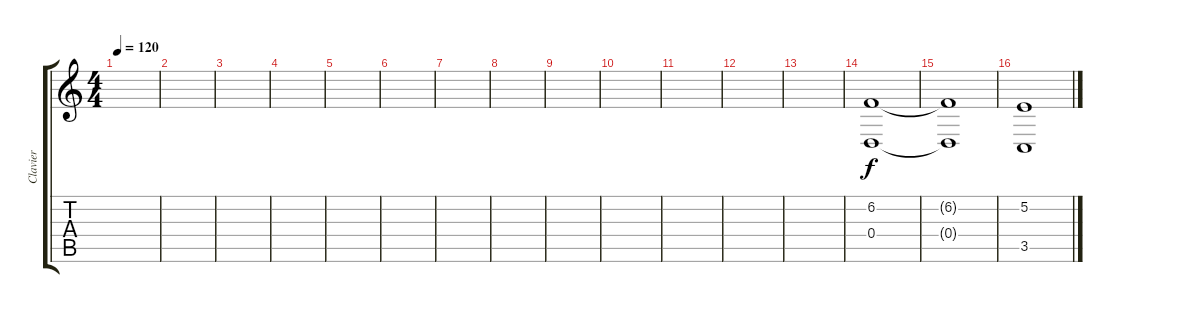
\track ("Clavier" "Clavier") {instrument lead8bassandlead}
\staff {score tabs}
\tuning (E4 B3 G3 D3 A2 E2) {hide}
\ts (4 4)
\tempo 120
\clef g2
\ks c
|
|
|
|
|
|
|
|
|
|
|
|
|
(6.2 0.4).1{volume 10 instrument choiraahs} |
(6.2{t} 0.4{t}).1 |
(5.2 3.5).1
